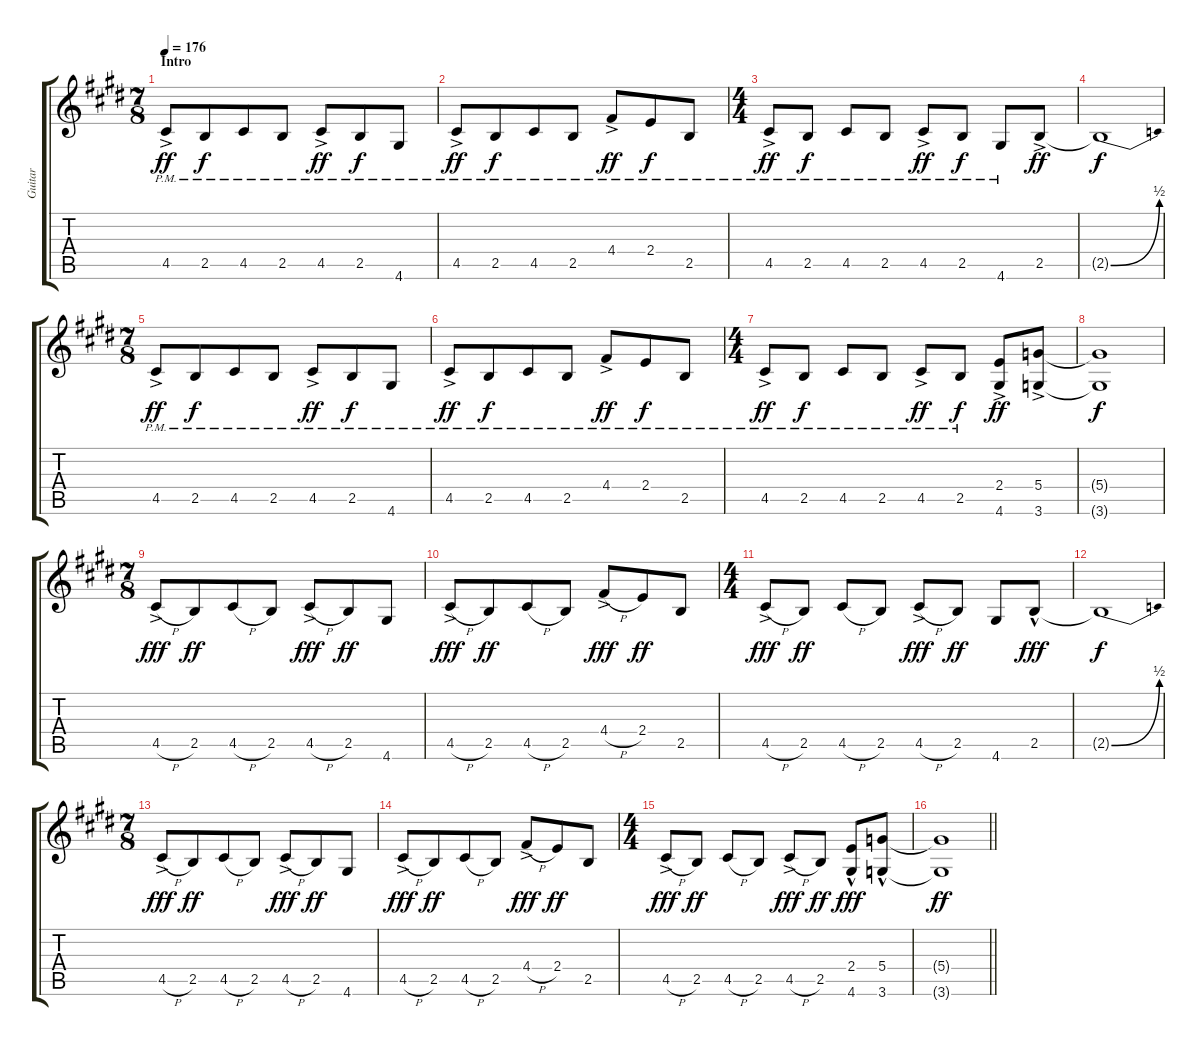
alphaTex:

\track ("Guitar " "Guitar ") {instrument distortionguitar}
\staff {score tabs}
\tuning (E4 B3 G3 D3 A2 E2) {hide}
\ts (7 8)
\section ("" "Intro")
\tempo 176
\clef g2
\ks e
4.5{ac pm}.8{dy ff instrument distortionguitar} 2.5{pm}.8{dy f} 4.5{pm}.8 2.5{pm}.8 4.5{ac pm}.8{dy ff} 2.5{pm}.8{dy f} 4.6{pm}.8 |
4.5{ac pm}.8{dy ff} 2.5{pm}.8{dy f} 4.5{pm}.8 2.5{pm}.8 4.4{ac pm}.8{dy ff} 2.4{pm}.8{dy f} 2.5{pm}.8 |
\ts (4 4)
4.5{ac pm}.8{dy ff} 2.5{pm}.8{dy f} 4.5{pm}.8 2.5{pm}.8 4.5{ac pm}.8{dy ff} 2.5{pm}.8{dy f} 4.6{pm}.8 2.5{ac}.8{dy ff} |
2.5{be (bend 0 0 60 2) t}.1{dy f} |
\ts (7 8)
4.5{ac pm}.8{dy ff} 2.5{pm}.8{dy f} 4.5{pm}.8 2.5{pm}.8 4.5{ac pm}.8{dy ff} 2.5{pm}.8{dy f} 4.6{pm}.8 |
4.5{ac pm}.8{dy ff} 2.5{pm}.8{dy f} 4.5{pm}.8 2.5{pm}.8 4.4{ac pm}.8{dy ff} 2.4{pm}.8{dy f} 2.5{pm}.8 |
\ts (4 4)
4.5{ac pm}.8{dy ff} 2.5{pm}.8{dy f} 4.5{pm}.8 2.5{pm}.8 4.5{ac pm}.8{dy ff} 2.5{pm}.8{dy f} (2.4 4.6{ac}).8{dy ff} (5.4 3.6{ac}).8 |
(5.4{t} 3.6{t}).1{dy f} |
\ts (7 8)
4.5{h ac}.8{dy fff} 2.5.8{dy ff} 4.5{h}.8 2.5.8 4.5{h ac}.8{dy fff} 2.5.8{dy ff} 4.6.8 |
4.5{h ac}.8{dy fff} 2.5.8{dy ff} 4.5{h}.8 2.5.8 4.4{h ac}.8{dy fff} 2.4.8{dy ff} 2.5.8 |
\ts (4 4)
4.5{h ac}.8{dy fff} 2.5.8{dy ff} 4.5{h}.8 2.5.8 4.5{h ac}.8{dy fff} 2.5.8{dy ff} 4.6.8 2.5{hac}.8{dy fff} |
2.5{be (bend 0 0 60 2) t}.1{dy f} |
\ts (7 8)
4.5{h ac}.8{dy fff} 2.5.8{dy ff} 4.5{h}.8 2.5.8 4.5{h ac}.8{dy fff} 2.5.8{dy ff} 4.6.8 |
4.5{h ac}.8{dy fff} 2.5.8{dy ff} 4.5{h}.8 2.5.8 4.4{h ac}.8{dy fff} 2.4.8{dy ff} 2.5.8 |
\ts (4 4)
4.5{h ac}.8{dy fff} 2.5.8{dy ff} 4.5{h}.8 2.5.8 4.5{h ac}.8{dy fff} 2.5.8{dy ff} (2.4 4.6{hac}).8{dy fff} (5.4 3.6{hac}).8 |
\barLineRight lightlight
(5.4{t} 3.6{t}).1{dy ff}
